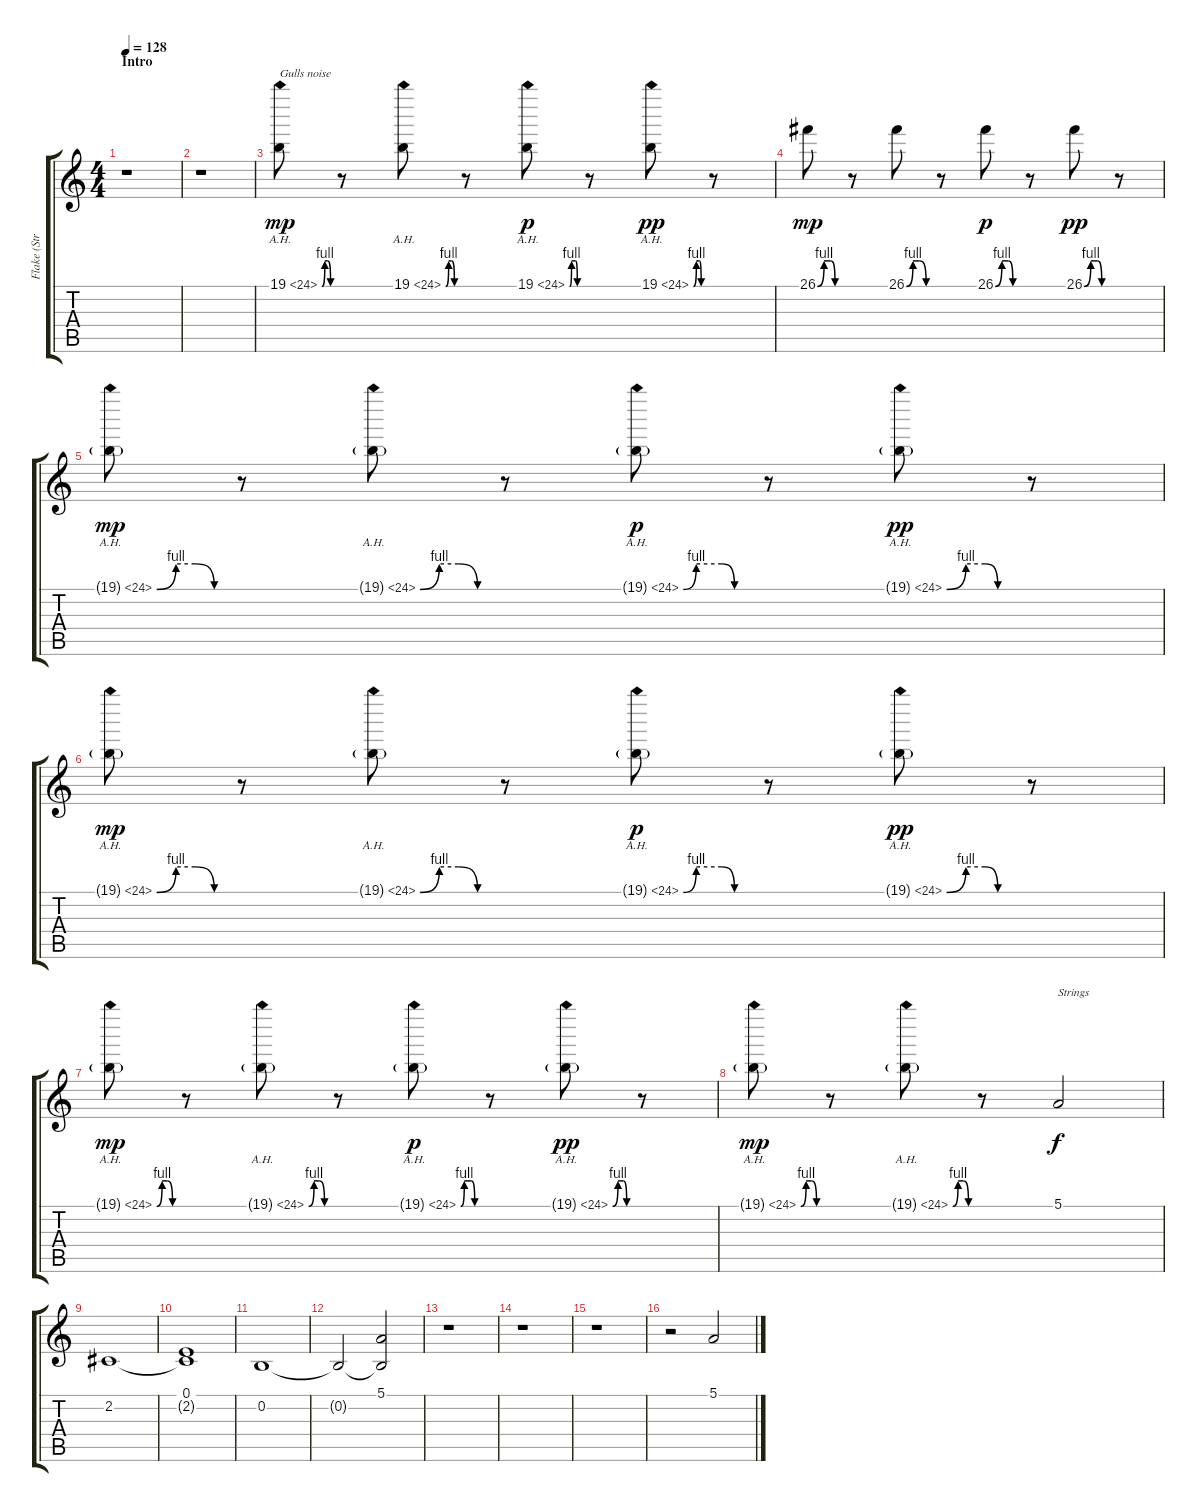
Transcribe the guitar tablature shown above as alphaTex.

\track ("Flake (Strings lead + Sample)" "Flake (Str") {instrument stringensemble2}
\staff {score tabs}
\tuning (E4 B3 G3 D3 A2 E2) {hide}
\ts (4 4)
\section ("" "Intro")
\tempo 128
\clef g2
\ks c
r.1{dy mp instrument stringensemble2} |
r.1 |
19.1{be (custom 0 0 15 4 30 4 45 0 60 0) ah 5}.8{txt "Gulls noise"} r.8 19.1{be (custom 0 0 15 4 30 4 45 0 60 0) ah 5}.8 r.8 19.1{be (custom 0 0 10 4 30 4 40 0 60 0) ah 5}.8{dy p} r.8 19.1{be (custom 0 0 15 4 30 4 40 0 60 0) ah 5}.8{dy pp} r.8 |
26.1{be (custom 0 0 15 4 30 4 40 0 60 0)}.8{dy mp} r.8 26.1{be (custom 0 0 15 4 30 4 45 0 60 0)}.8 r.8 26.1{be (custom 0 0 15 4 30 4 40 0 60 0)}.8{dy p} r.8 26.1{be (custom 0 0 15 4 30 4 40 0 60 0)}.8{dy pp} r.8 |
19.1{be (custom 0 0 15 4 30 4 45 0 60 0) ah 5 g}.8{dy mp} r.8 19.1{be (custom 0 0 15 4 30 4 45 0 60 0) ah 5 g}.8 r.8 19.1{be (custom 0 0 10 4 30 4 40 0 60 0) ah 5 g}.8{dy p} r.8 19.1{be (custom 0 0 15 4 30 4 40 0 60 0) ah 5 g}.8{dy pp} r.8 |
19.1{be (custom 0 0 15 4 30 4 45 0 60 0) ah 5 g}.8{dy mp} r.8 19.1{be (custom 0 0 15 4 30 4 45 0 60 0) ah 5 g}.8 r.8 19.1{be (custom 0 0 10 4 30 4 40 0 60 0) ah 5 g}.8{dy p} r.8 19.1{be (custom 0 0 15 4 30 4 40 0 60 0) ah 5 g}.8{dy pp} r.8 |
19.1{be (custom 0 0 15 4 30 4 45 0 60 0) ah 5 g}.8{dy mp} r.8 19.1{be (custom 0 0 15 4 30 4 45 0 60 0) ah 5 g}.8 r.8 19.1{be (custom 0 0 10 4 30 4 40 0 60 0) ah 5 g}.8{dy p} r.8 19.1{be (custom 0 0 15 4 30 4 40 0 60 0) ah 5 g}.8{dy pp} r.8 |
19.1{be (custom 0 0 15 4 30 4 45 0 60 0) ah 5 g}.8{dy mp} r.8 19.1{be (custom 0 0 15 4 30 4 45 0 60 0) ah 5 g}.8 r.8 5.1.2{txt "Strings" dy f} |
2.2.1 |
(0.1 2.2{t}).1 |
0.2.1 |
0.2{t}.2 (5.1 0.2{t}).2 |
r.1 |
r.1 |
r.1 |
r.2 5.1.2
